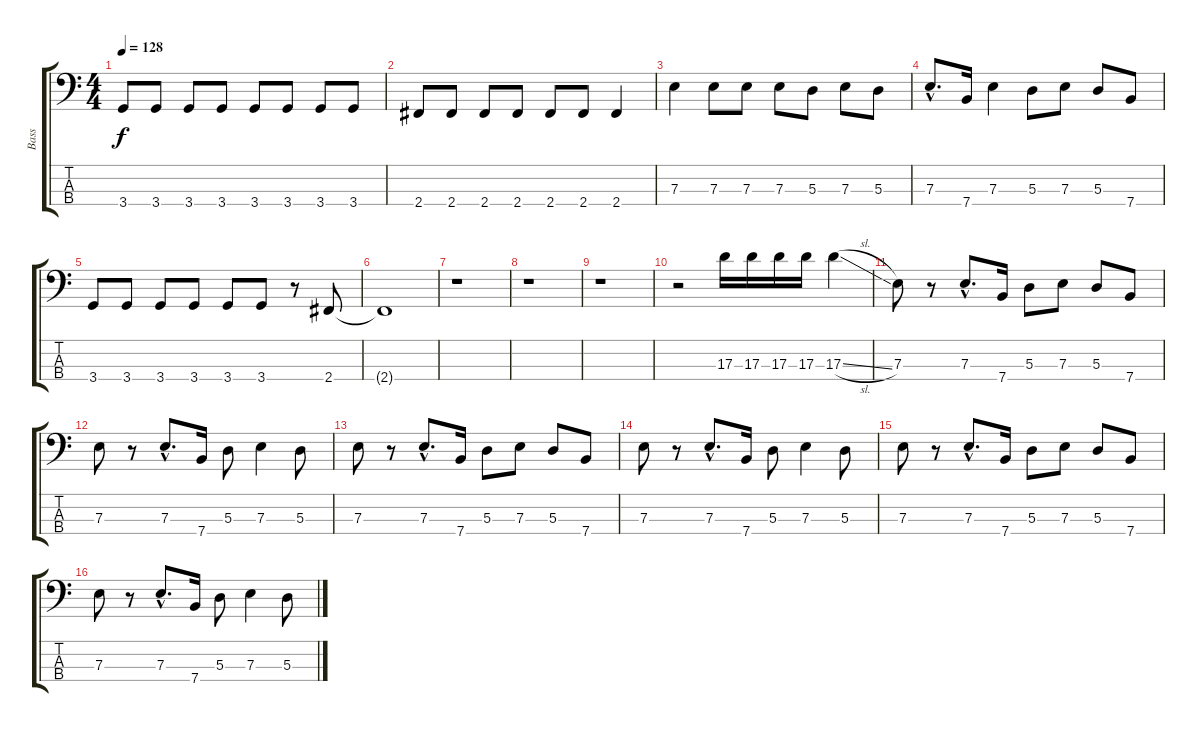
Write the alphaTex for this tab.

\track ("Bass" "Bass") {instrument electricbassfinger}
\staff {score tabs}
\tuning (G2 D2 A1 E1) {hide}
\ts (4 4)
\tempo 128
\clef f4
\ks c
3.4.8{dy f} 3.4.8 3.4.8 3.4.8 3.4.8 3.4.8 3.4.8 3.4.8 |
2.4.8 2.4.8 2.4.8 2.4.8 2.4.8 2.4.8 2.4.4 |
7.3.4 7.3.8 7.3.8 7.3.8 5.3.8 7.3.8 5.3.8 |
7.3{hac}.8{d} 7.4.16 7.3.4 5.3.8 7.3.8 5.3.8 7.4.8 |
3.4.8 3.4.8 3.4.8 3.4.8 3.4.8 3.4.8 r.8 2.4.8 |
2.4{t}.1 |
r.1 |
r.1 |
r.1 |
r.2 17.3.16 17.3.16 17.3.16 17.3.16 17.3{sl}.4 |
7.3.8 r.8 7.3{hac}.8{d} 7.4.16 5.3.8 7.3.8 5.3.8 7.4.8 |
7.3.8 r.8 7.3{hac}.8{d} 7.4.16 5.3.8 7.3.4 5.3.8 |
7.3.8 r.8 7.3{hac}.8{d} 7.4.16 5.3.8 7.3.8 5.3.8 7.4.8 |
7.3.8 r.8 7.3{hac}.8{d} 7.4.16 5.3.8 7.3.4 5.3.8 |
7.3.8 r.8 7.3{hac}.8{d} 7.4.16 5.3.8 7.3.8 5.3.8 7.4.8 |
7.3.8 r.8 7.3{hac}.8{d} 7.4.16 5.3.8 7.3.4 5.3.8
